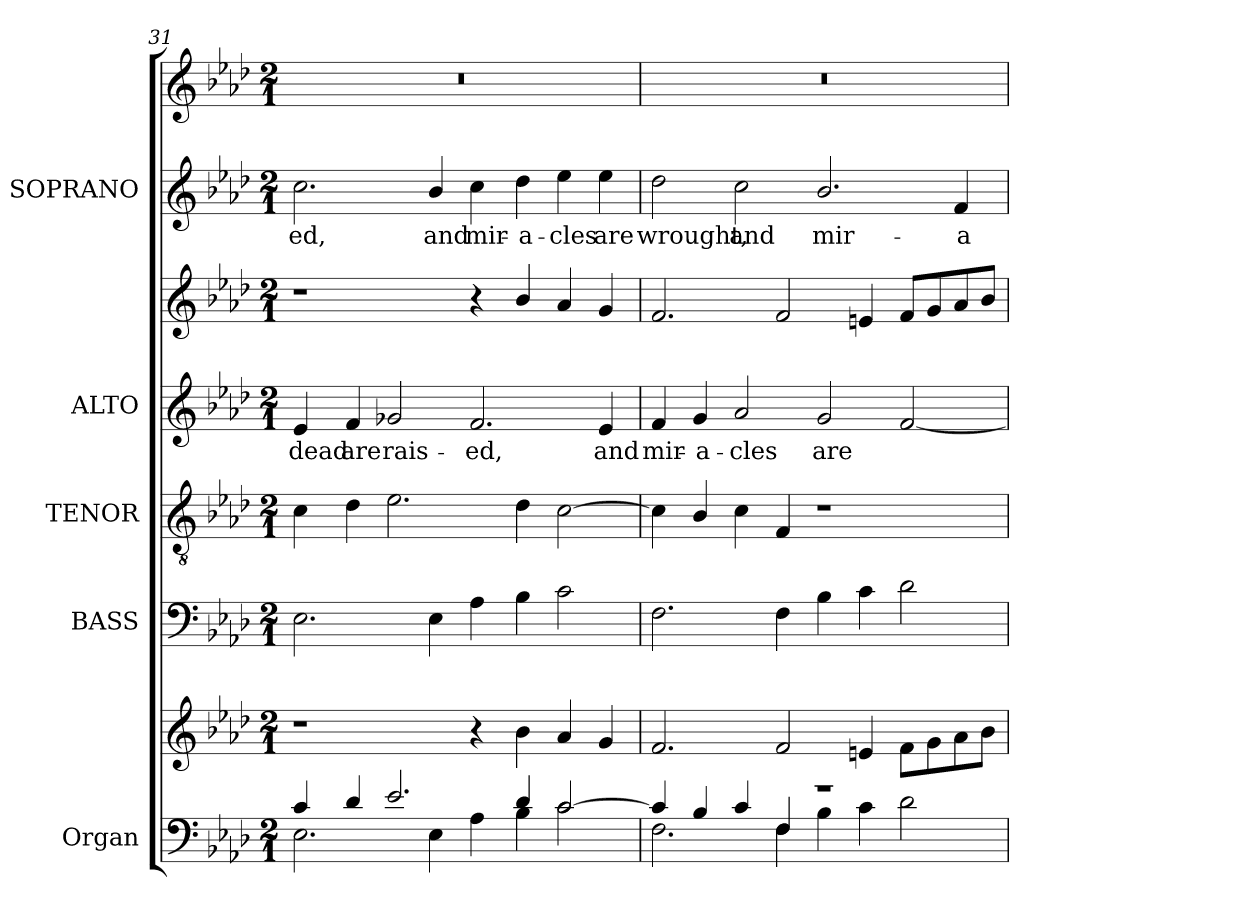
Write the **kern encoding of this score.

**kern	**kern	**kern	**kern	**kern	**text	**kern	**kern	**text	**kern
*part5	*part5	*part4	*part3	*part2	*part2	*part2	*part1	*part1	*part1
*staff8	*staff7	*staff6	*staff5	*staff4	*staff4	*staff3	*staff2	*staff2	*staff1
*I"Organ	*	*I"BASS	*I"TENOR	*I"ALTO	*	*	*I"SOPRANO	*	*
*I'Org.	*	*I'B.	*I'T.	*I'A.	*	*	*I'S.	*	*
*clefF4	*clefG2	*clefF4	*clefGv2	*clefG2	*	*clefG2	*clefG2	*	*clefG2
*	*	*	*ITrd7c12	*	*	*	*	*	*
*k[b-e-a-d-]	*k[b-e-a-d-]	*k[b-e-a-d-]	*k[b-e-a-d-]	*k[b-e-a-d-]	*	*k[b-e-a-d-]	*k[b-e-a-d-]	*	*k[b-e-a-d-]
*A-:	*A-:	*A-:	*A-:	*A-:	*	*A-:	*A-:	*	*A-:
*M2/1	*M2/1	*M2/1	*M2/1	*M2/1	*	*M2/1	*M2/1	*	*M2/1
=31	=31	=31	=31	=31	=31	=31	=31	=31	=31
*^	*^	*	*	*	*	*	*	*	*
*	*	*	*^	*	*	*	*	*	*	*	*
!	!	!	!	!	!	!	!	!LO:LY:b:color=#000000	!	!	!	!
!	!	!	!	!	!	!	!	!	!	!	!LO:LY:b:color=#000000	!LO:N:vis=1
4ci/	2.E-i\	2.ryy	1r	4ryy	2.E-i\	4Ci\	4e-i/	dead	1r	2.cci\	-ed,	0r
!	!	!	!	!	!	!	!	!LO:LY:b:color=#000000	!	!	!	!
4d-i/	.	.	.	4ryy	.	4D-i\	4fi/	are	.	.	.	.
!	!	!	!	!	!	!	!	!LO:LY:b:color=#000000	!	!	!	!
2.e-i/	.	.	.	2ryy	.	2.E-i\	2g-Xi/	rais-	.	.	.	.
!	!	!	!	!	!	!	!	!	!	!	!LO:LY:b:color=#000000	!
.	4E-i\	4ryy	.	.	4E-i\	.	.	.	.	4b-i/	and	.
!	!	!	!	!	!	!	!	!LO:LY:b:color=#000000	!	!	!	!
!	!	!	!	!	!	!	!	!	!	!	!LO:LY:b:color=#000000	!
.	4A-i\	4ryy	4r	2.ryy	4A-i\	.	2.fi/	-ed,	4r	4cci\	mir-	.
!	!	!	!	!	!	!	!	!	!	!	!LO:LY:b:color=#000000	!
4d-i/	4B-i\	4ryy	4b-i\	.	4B-i\	4D-i\	.	.	4b-i/	4dd-i\	-a-	.
!	!	!	!	!	!	!	!	!	!	!	!LO:LY:b:color=#000000	!
[2ci/	2ci\	4ryy	4a-i/	.	2ci\	[2Ci\	.	.	4a-i/	4ee-i\	-cles	.
!	!	!	!	!	!	!	!	!LO:LY:b:color=#000000	!	!	!	!
!	!	!	!	!	!	!	!	!	!	!	!LO:LY:b:color=#000000	!
.	.	4ryy	4gi/	4ryy	.	.	4e-i/	and	4gi/	4ee-i\	are	.
=32	=32	=32	=32	=32	=32	=32	=32	=32	=32	=32	=32	=32
!	!	!	!	!	!	!	!	!LO:LY:b:color=#000000	!	!	!	!
!	!	!	!	!	!	!	!	!	!	!	!LO:LY:b:color=#000000	!LO:N:vis=1
4ci/]	2.Fi\	2ryy	2.fi/	4ryy	2.Fi\	4Ci\]	4fi/	mir-	2.fi/	2dd-i\	wrought,	0r
!	!	!	!	!	!	!	!	!LO:LY:b:color=#000000	!	!	!	!
4B-i/	.	.	.	4ryy	.	4BB-i/	4gi/	-a-	.	.	.	.
!	!	!	!	!	!	!	!	!LO:LY:b:color=#000000	!	!	!	!
!	!	!	!	!	!	!	!	!	!	!	!LO:LY:b:color=#000000	!
4ci/	.	2ryy	.	2ryy	.	4Ci\	2a-i/	-cles	.	2cci\	and	.
4Fi/	4Fi\	.	2fi/	.	4Fi\	4FFi/	.	.	2fi/	.	.	.
!	!	!	!	!	!	!	!	!LO:LY:b:color=#000000	!	!	!	!
!	!	!	!	!	!	!	!	!	!	!	!LO:LY:b:color=#000000	!
1r	4B-i\	2.ryy	.	2ryy	4B-i\	1r	2gi/	are	.	2.b-i/	mir-	.
.	4ci\	.	4eni/	.	4ci\	.	.	.	4eni/	.	.	.
.	2d-i\	.	8fi\L	2ryy	2d-i\	.	[2fi/	.	8fi/L	.	.	.
.	.	.	8gi\	.	.	.	.	.	8gi/	.	.	.
!	!	!	!	!	!	!	!	!	!	!	!LO:LY:b:color=#000000	!
.	.	4ryy	8a-i\	.	.	.	.	.	8a-i/	4fi/	-a-	.
.	.	.	8b-i\J	.	.	.	.	.	8b-i/J	.	.	.
*v	*v	*	*	*	*	*	*	*	*	*	*	*
*	*v	*v	*v	*	*	*	*	*	*	*	*
=	=	=	=	=	=	=	=	=	=
*-	*-	*-	*-	*-	*-	*-	*-	*-	*-
